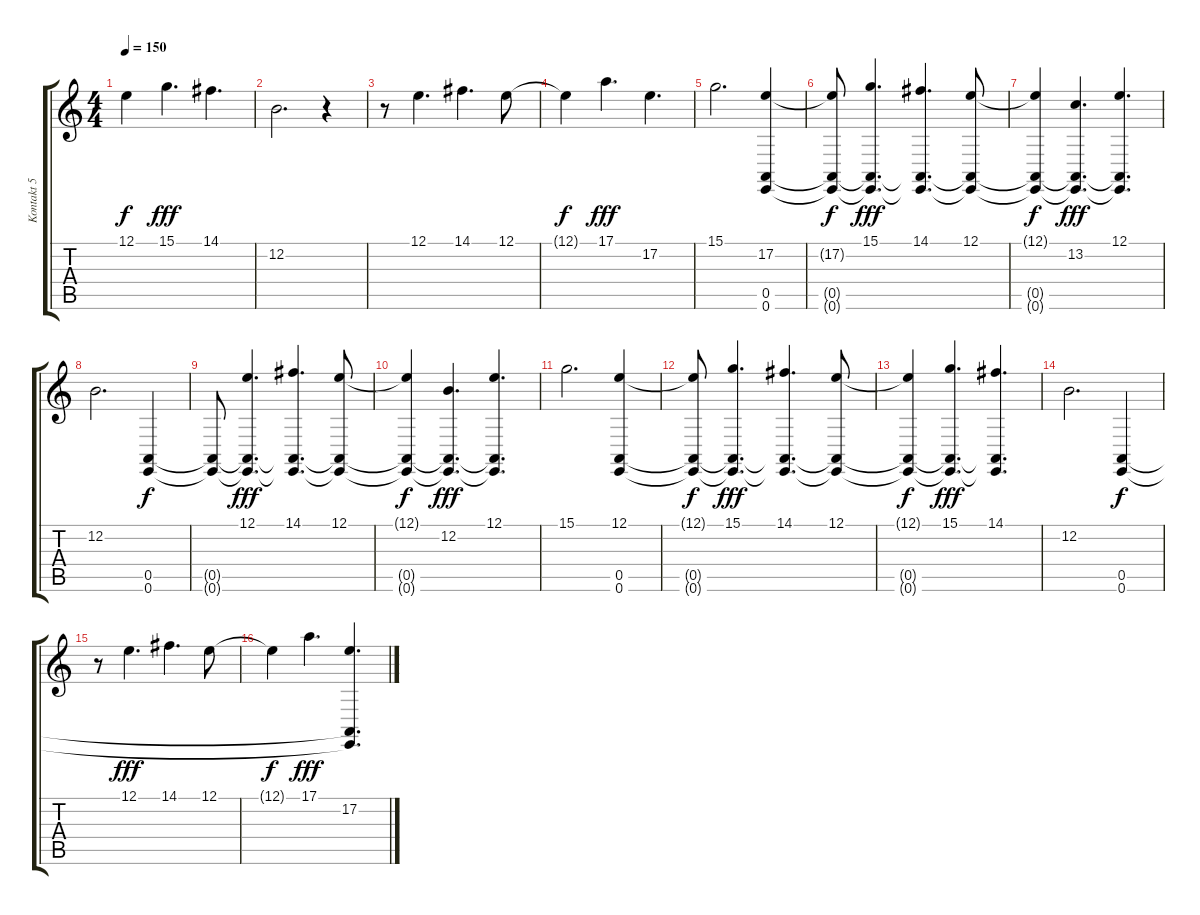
\track ("Kontakt 5 #2 (MIDI)" "Kontakt 5 ") {instrument acousticgrandpiano}
\staff {score tabs}
\tuning (E4 B3 G3 D3 A2 E2) {hide}
\ts (4 4)
\tempo 150
\clef g2
\ks c
12.1{t}.4{dy f} 15.1.4{d dy fff} 14.1.4{d} |
12.2.2{d} r.4 |
r.8 12.1.4{d} 14.1.4{d} 12.1.8 |
12.1{t}.4{dy f} 17.1.4{d dy fff} 17.2.4{d} |
15.1.2{d} (17.2 0.5 0.6).4 |
(17.2{t} 0.5{t} 0.6{t}).8{dy f} (15.1 0.5{t} 0.6{t}).4{d dy fff} (14.1 0.5{t} 0.6{t}).4{d} (12.1 0.5{t} 0.6{t}).8 |
(12.1{t} 0.5{t} 0.6{t}).4{dy f} (13.2 0.5{t} 0.6{t}).4{d dy fff} (12.1 0.5{t} 0.6{t}).4{d} |
12.2.2{d} (0.5 0.6).4{dy f} |
(0.5{t} 0.6{t}).8 (12.1 0.5{t} 0.6{t}).4{d dy fff} (14.1 0.5{t} 0.6{t}).4{d} (12.1 0.5{t} 0.6{t}).8 |
(12.1{t} 0.5{t} 0.6{t}).4{dy f} (12.2 0.5{t} 0.6{t}).4{d dy fff} (12.1 0.5{t} 0.6{t}).4{d} |
15.1.2{d} (12.1 0.5 0.6).4 |
(12.1{t} 0.5{t} 0.6{t}).8{dy f} (15.1 0.5{t} 0.6{t}).4{d dy fff} (14.1 0.5{t} 0.6{t}).4{d} (12.1 0.5{t} 0.6{t}).8 |
(12.1{t} 0.5{t} 0.6{t}).4{dy f} (15.1 0.5{t} 0.6{t}).4{d dy fff} (14.1 0.5{t} 0.6{t}).4{d} |
12.2.2{d} (0.5 0.6).4{dy f} |
r.8 12.1.4{d dy fff} 14.1.4{d} 12.1.8 |
12.1{t}.4{dy f} 17.1.4{d dy fff} (17.2 0.5{t} 0.6{t}).4{d}
